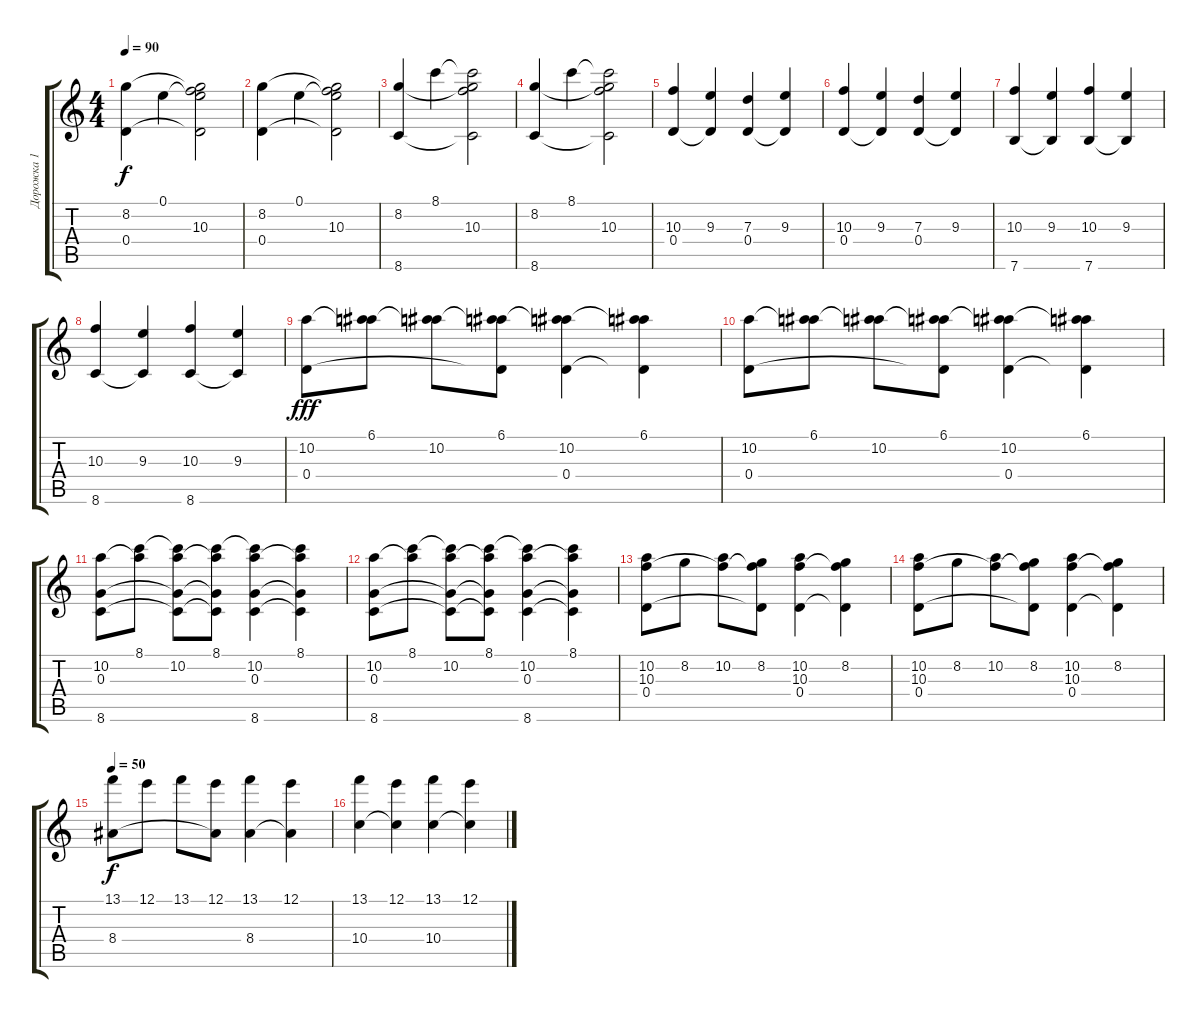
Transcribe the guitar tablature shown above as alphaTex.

\track ("Дорожка 1" "Дорожка 1") {instrument electricguitarjazz}
\staff {score tabs}
\tuning (E4 B3 G3 D3 A2 E2) {hide}
\ts (4 4)
\tempo 90
\clef g2
\ks c
(8.2 0.4).4{dy f} 0.1.4 (0.1{t} 8.2{t} 10.3 0.4{t}).2 |
(8.2 0.4).4 0.1.4 (0.1{t} 8.2{t} 10.3 0.4{t}).2 |
(8.2 8.6).4 8.1.4 (8.1{t} 8.2{t} 10.3 8.6{t}).2 |
(8.2 8.6).4 8.1.4 (8.1{t} 8.2{t} 10.3 8.6{t}).2 |
(10.3 0.4).4 (9.3 0.4{t}).4 (7.3 0.4).4 (9.3 0.4{t}).4 |
(10.3 0.4).4 (9.3 0.4{t}).4 (7.3 0.4).4 (9.3 0.4{t}).4 |
(10.3 7.6).4{volume 16} (9.3 7.6{t}).4 (10.3 7.6).4 (9.3 7.6{t}).4 |
(10.3 8.6).4 (9.3 8.6{t}).4 (10.3 8.6).4 (9.3 8.6{t}).4 |
(10.2 0.4).8{dy fff volume 16} (6.1 10.2{t}).8 (6.1{t} 10.2).8 (6.1 10.2{t} 0.4{t}).8 (6.1{t} 10.2 0.4).4 (6.1 10.2{t} 0.4{t}).4 |
(10.2 0.4).8{volume 16} (6.1 10.2{t}).8 (6.1{t} 10.2).8 (6.1 10.2{t} 0.4{t}).8 (6.1{t} 10.2 0.4).4 (6.1 10.2{t} 0.4{t}).4 |
(10.2 0.3 8.6).8{volume 16} (8.1 10.2{t}).8 (8.1{t} 10.2 0.3{t} 8.6{t}).8 (8.1 10.2{t} 0.3{t} 8.6{t}).8 (8.1{t} 10.2 0.3 8.6).4 (8.1 10.2{t} 0.3{t} 8.6{t}).4 |
(10.2 0.3 8.6).8{volume 16} (8.1 10.2{t}).8 (8.1{t} 10.2 0.3{t} 8.6{t}).8 (8.1 10.2{t} 0.3{t} 8.6{t}).8 (8.1{t} 10.2 0.3 8.6).4 (8.1 10.2{t} 0.3{t} 8.6{t}).4 |
(10.2 10.3 0.4).8{volume 16} 8.2.8 (10.2 10.3{t}).8 (8.2 10.3{t} 0.4{t}).8 (10.2 10.3 0.4).4 (8.2 10.3{t} 0.4{t}).4 |
(10.2 10.3 0.4).8{volume 16} 8.2.8 (10.2 10.3{t}).8 (8.2 10.3{t} 0.4{t}).8 (10.2 10.3 0.4).4 (8.2 10.3{t} 0.4{t}).4 |
\tempo 70
\tempo 50
(13.1 8.4).8{dy f volume 13} 12.1.8 13.1.8 (12.1 8.4{t}).8 (13.1 8.4).4 (12.1 8.4{t}).4 |
(13.1 10.4).4 (12.1 10.4{t}).4 (13.1 10.4).4 (12.1 10.4{t}).4
